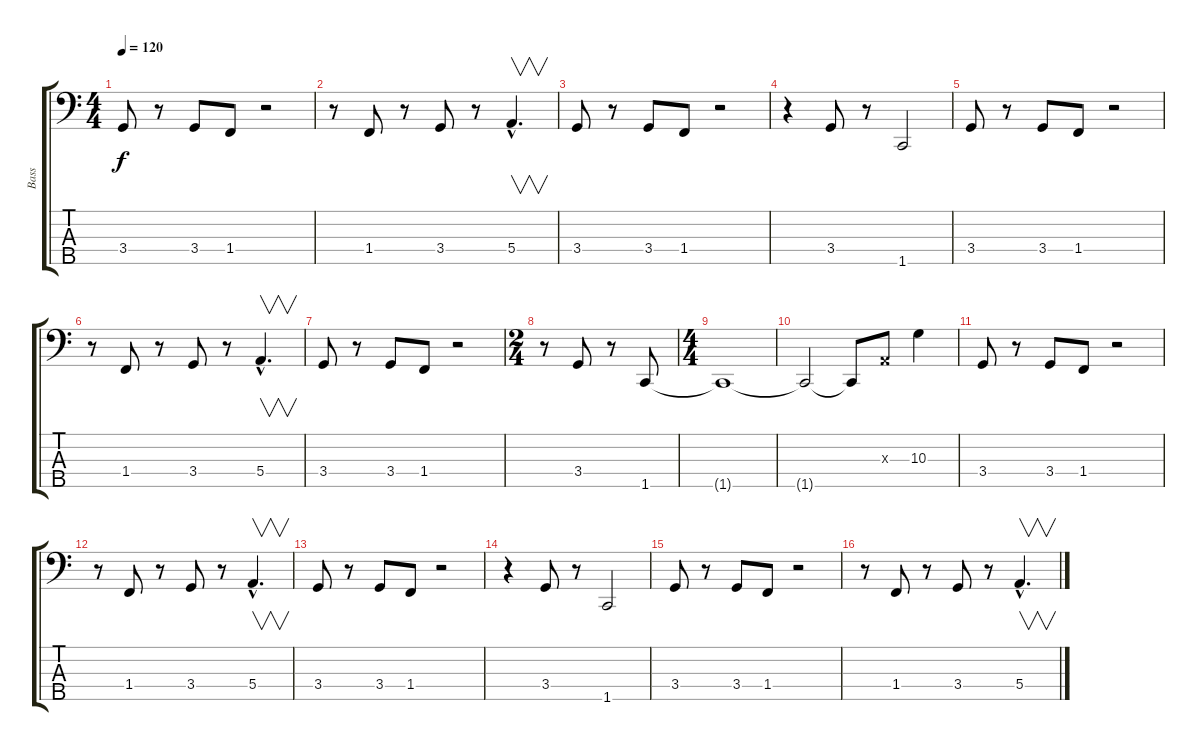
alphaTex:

\track ("Bass" "Bass") {instrument slapbass1}
\staff {score tabs}
\tuning (G2 D2 A1 E1 B0) {hide}
\ts (4 4)
\tempo 120
\clef f4
\ks c
3.4.8{dy f instrument slapbass1} r.8 3.4.8 1.4.8 r.2 |
r.8 1.4.8 r.8 3.4.8 r.8 5.4{hac}.4{v d} |
3.4.8 r.8 3.4.8 1.4.8 r.2 |
r.4 3.4.8 r.8 1.5.2 |
3.4.8 r.8 3.4.8 1.4.8 r.2 |
r.8 1.4.8 r.8 3.4.8 r.8 5.4{hac}.4{v d} |
3.4.8 r.8 3.4.8 1.4.8 r.2 |
\ts (2 4)
r.8 3.4.8 r.8 1.5.8 |
\ts (4 4)
1.5{t}.1 |
1.5{t}.2 1.5{t}.8 0.3{x}.8 10.3.4 |
3.4.8 r.8 3.4.8 1.4.8 r.2 |
r.8 1.4.8 r.8 3.4.8 r.8 5.4{hac}.4{v d} |
3.4.8 r.8 3.4.8 1.4.8 r.2 |
r.4 3.4.8 r.8 1.5.2 |
3.4.8 r.8 3.4.8 1.4.8 r.2 |
r.8 1.4.8 r.8 3.4.8 r.8 5.4{hac}.4{v d}
